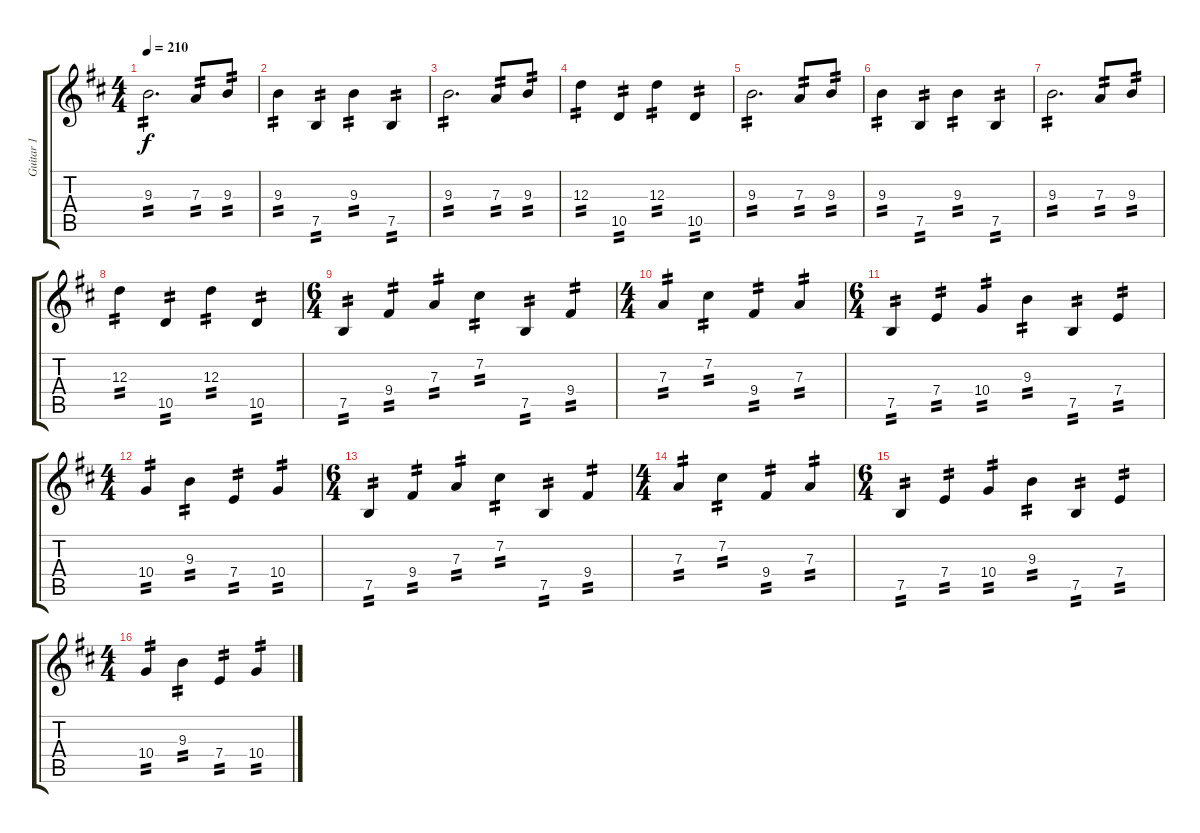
\track ("Guitar 1" "Guitar 1") {instrument distortionguitar}
\staff {score tabs}
\tuning (B3 Gb3 D3 A2 E2 B1) {hide}
\ts (4 4)
\tempo 210
\clef g2
\ks bminor
9.3.2{d tp 2 dy f} 7.3.8{tp 2} 9.3.8{tp 2} |
9.3.4{tp 2} 7.5.4{tp 2} 9.3.4{tp 2} 7.5.4{tp 2} |
9.3.2{d tp 2} 7.3.8{tp 2} 9.3.8{tp 2} |
12.3.4{tp 2} 10.5.4{tp 2} 12.3.4{tp 2} 10.5.4{tp 2} |
9.3.2{d tp 2} 7.3.8{tp 2} 9.3.8{tp 2} |
9.3.4{tp 2} 7.5.4{tp 2} 9.3.4{tp 2} 7.5.4{tp 2} |
9.3.2{d tp 2} 7.3.8{tp 2} 9.3.8{tp 2} |
12.3.4{tp 2} 10.5.4{tp 2} 12.3.4{tp 2} 10.5.4{tp 2} |
\ts (6 4)
7.5.4{tp 2} 9.4.4{tp 2} 7.3.4{tp 2} 7.2.4{tp 2} 7.5.4{tp 2} 9.4.4{tp 2} |
\ts (4 4)
7.3.4{tp 2} 7.2.4{tp 2} 9.4.4{tp 2} 7.3.4{tp 2} |
\ts (6 4)
7.5.4{tp 2} 7.4.4{tp 2} 10.4.4{tp 2} 9.3.4{tp 2} 7.5.4{tp 2} 7.4.4{tp 2} |
\ts (4 4)
10.4.4{tp 2} 9.3.4{tp 2} 7.4.4{tp 2} 10.4.4{tp 2} |
\ts (6 4)
7.5.4{tp 2} 9.4.4{tp 2} 7.3.4{tp 2} 7.2.4{tp 2} 7.5.4{tp 2} 9.4.4{tp 2} |
\ts (4 4)
7.3.4{tp 2} 7.2.4{tp 2} 9.4.4{tp 2} 7.3.4{tp 2} |
\ts (6 4)
7.5.4{tp 2} 7.4.4{tp 2} 10.4.4{tp 2} 9.3.4{tp 2} 7.5.4{tp 2} 7.4.4{tp 2} |
\ts (4 4)
10.4.4{tp 2} 9.3.4{tp 2} 7.4.4{tp 2} 10.4.4{tp 2}
